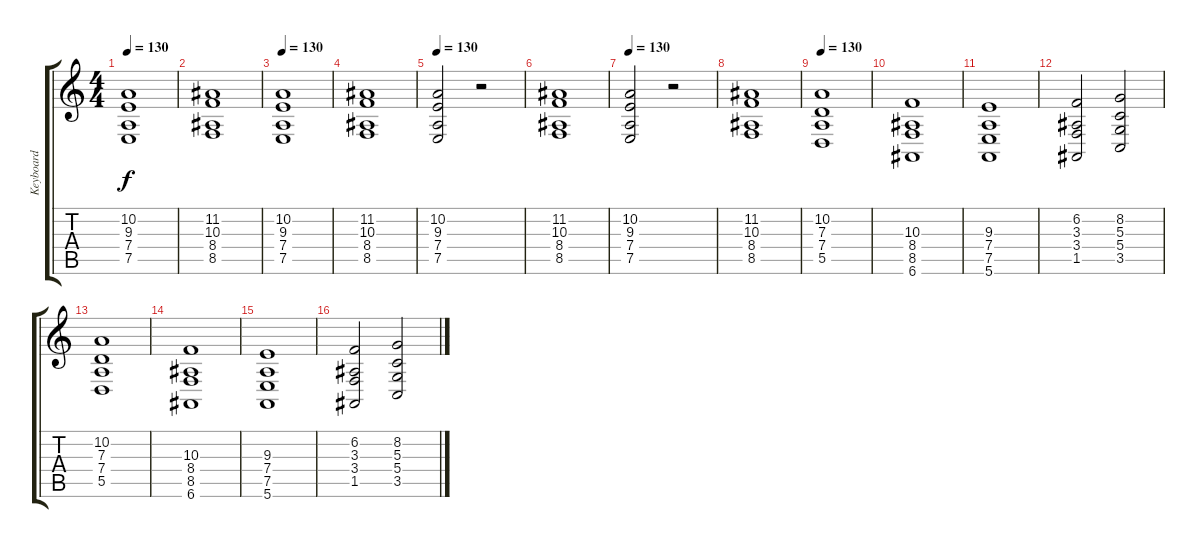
\track ("Keyboard" "Keyboard") {instrument churchorgan}
\staff {score tabs}
\tuning (E4 B3 G3 D3 A2 E2) {hide}
\ts (4 4)
\tempo 130
\clef g2
\ks c
(10.2 9.3 7.4 7.5).1{dy f volume 6 instrument stringensemble1} |
(11.2 10.3 8.4 8.5).1 |
\tempo 130
(10.2 9.3 7.4 7.5).1 |
(11.2 10.3 8.4 8.5).1 |
\tempo 130
(10.2 9.3 7.4 7.5).2 r.2 |
(11.2 10.3 8.4 8.5).1 |
\tempo 130
(10.2 9.3 7.4 7.5).2 r.2 |
(11.2 10.3 8.4 8.5).1 |
\tempo 130
(10.2 7.3 7.4 5.5).1 |
(10.3 8.4 8.5 6.6).1 |
(9.3 7.4 7.5 5.6).1 |
(6.2 3.3 3.4 1.5).2 (8.2 5.3 5.4 3.5).2 |
(10.2 7.3 7.4 5.5).1 |
(10.3 8.4 8.5 6.6).1 |
(9.3 7.4 7.5 5.6).1 |
(6.2 3.3 3.4 1.5).2 (8.2 5.3 5.4 3.5).2
